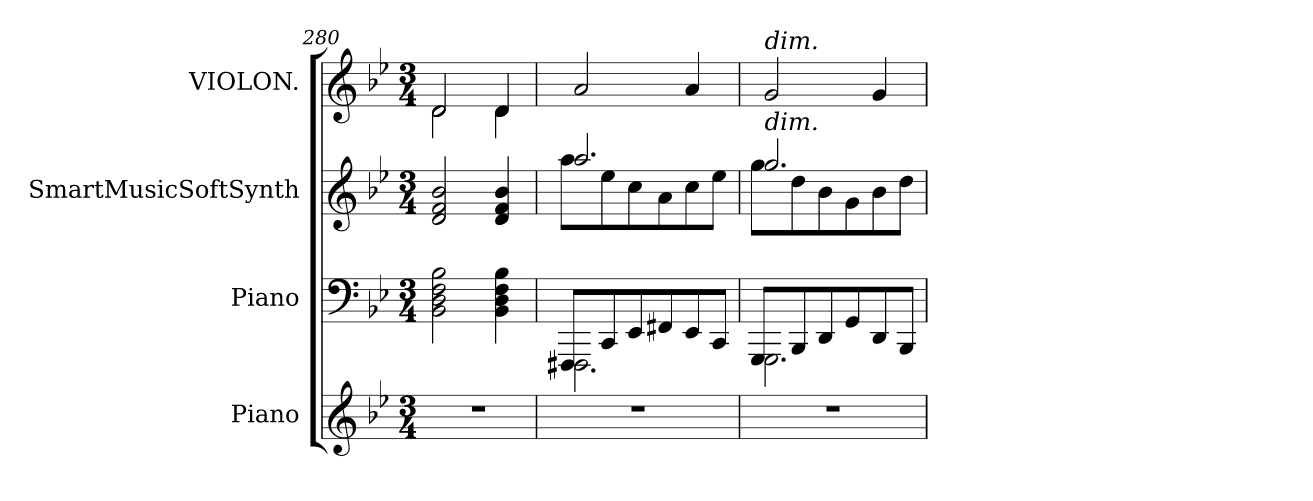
**kern	**kern	**kern	**kern
*part4	*part3	*part2	*part1
*staff4	*staff3	*staff2	*staff1
*I"Piano	*I"Piano	*I"SmartMusicSoftSynth	*I"VIOLON.
*I'P.	*	*	*
*clefG2	*clefF4	*clefG2	*clefG2
*k[b-e-]	*k[b-e-]	*k[b-e-]	*k[b-e-]
*M3/4	*M3/4	*M3/4	*M3/4
=280	=280	=280	=280
*	*	*	*^
2.r	2BB-\ 2D\ 2F\ 2B-\	2d/ 2f/ 2b-/	2d/	2d\
.	4BB-\ 4D\ 4F\ 4B-\	4d/ 4f/ 4b-/	4d/	4d\
*	*	*	*v	*v
=281	=281	=281	=281
*	*^	*^	*
2.r	(2.FFF#X\	8FFF#X/L	(2.aa/	8aa\L	2a/
.	.	8CC/	.	8ee-\	.
.	.	8EE-/	.	8cc\	.
.	.	8FF#X/	.	8a\	.
.	.	8EE-/	.	8cc\	4a/
.	.	8CC/J	.	8ee-\J	.
!!LO:LB:g=z
=282	=282	=282	=282	=282	=282
!	!	!	!	!	!LO:TX:i:t=dim.
!	!	!	!LO:TX:i:t=dim.	!	!
2.r	(2.GGG\	8GGG/L	(2.gg/	8gg\L	2g/
.	.	8BBB-/	.	8dd\	.
.	.	8DD/	.	8b-\	.
.	.	8GG/	.	8g\	.
.	.	8DD/	.	8b-\	4g/
.	.	8BBB-/J	.	8dd\J	.
*	*v	*v	*	*	*
*	*	*v	*v	*
=	=	=	=
*-	*-	*-	*-
